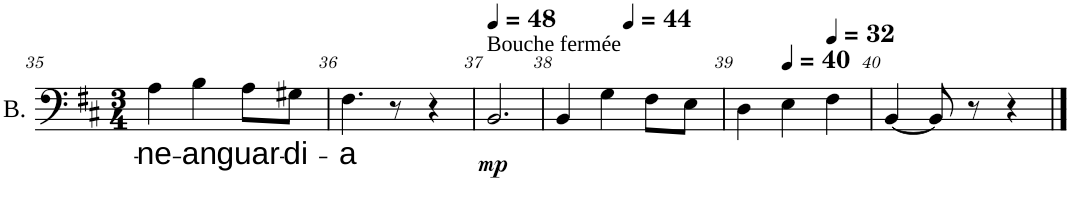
**kern	**text	**dynam
*part1	*part1	*part1
*staff1	*staff1	*staff1
*I"Basse	*	*
*I'B.	*	*
!!LO:PB:g=z
*clefF4	*	*
*k[f#c#]	*	*
*M3/4	*	*
=35	=35	=35
!	!LO:LY:b	!
4A\	-ne-	.
!	!LO:LY:b	!
4B\	-an	.
!	!LO:LY:b	!
8A\L	guar-	.
!	!LO:LY:b	!
8G#X\J	-di-	.
=36	=36	=36
!	!LO:LY:b	!
4.F#\	-a	.
8r	.	.
4r	.	.
=37	=37	=37
*MM48	*	*
!LO:TX:a:t=Bouche fermée	!	!
!	!	!LO:DY:b
2.BB/	.	mp
=38	=38	=38
*^	*	*
4BB/	4.ryy	.	.
4G\	.	.	.
*MM44	*	*	*
.	4.ryy	.	.
8F#\L	.	.	.
8E\J	.	.	.
*v	*v	*	*
=39	=39	=39
4D\	.	.
*MM40	*	*
4E\	.	.
*MM32	*	*
4F#\	.	.
=40	=40	=40
[4BB/	.	.
8BB/]	.	.
8r	.	.
4r	.	.
==	==	==
*-	*-	*-
